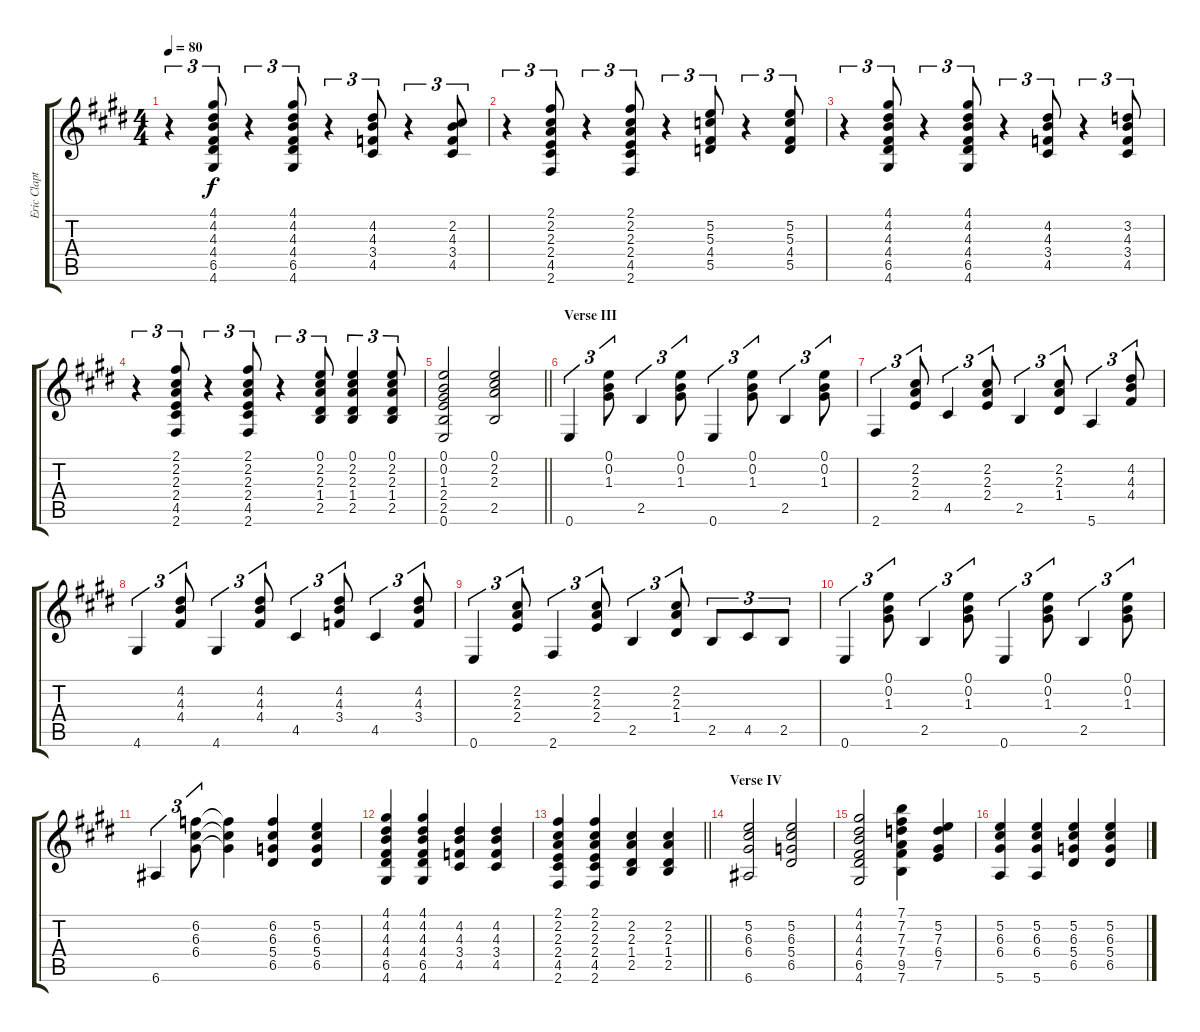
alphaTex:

\track ("Eric Clapton Guitar I" "Eric Clapt") {instrument electricguitarjazz}
\staff {score tabs}
\tuning (E4 B3 G3 D3 A2 E2) {hide}
\ts (4 4)
\tempo 80
\clef g2
\ks e
r.4{tu (3 2) dy f} (4.1 4.2 4.3 4.4 6.5 4.6).8{tu (3 2)} r.4{tu (3 2)} (4.1 4.2 4.3 4.4 6.5 4.6).8{tu (3 2)} r.4{tu (3 2)} (4.2 4.3 3.4 4.5).8{tu (3 2)} r.4{tu (3 2)} (2.2 4.3 3.4 4.5).8{tu (3 2)} |
r.4{tu (3 2)} (2.1 2.2 2.3 2.4 4.5 2.6).8{tu (3 2)} r.4{tu (3 2)} (2.1 2.2 2.3 2.4 4.5 2.6).8{tu (3 2)} r.4{tu (3 2)} (5.2 5.3 4.4 5.5).8{tu (3 2)} r.4{tu (3 2)} (5.2 5.3 4.4 5.5).8{tu (3 2)} |
r.4{tu (3 2)} (4.1 4.2 4.3 4.4 6.5 4.6).8{tu (3 2)} r.4{tu (3 2)} (4.1 4.2 4.3 4.4 6.5 4.6).8{tu (3 2)} r.4{tu (3 2)} (4.2 4.3 3.4 4.5).8{tu (3 2)} r.4{tu (3 2)} (3.2 4.3 3.4 4.5).8{tu (3 2)} |
r.4{tu (3 2)} (2.1 2.2 2.3 2.4 4.5 2.6).8{tu (3 2)} r.4{tu (3 2)} (2.1 2.2 2.3 2.4 4.5 2.6).8{tu (3 2)} r.4{tu (3 2)} (0.1 2.2 2.3 1.4 2.5).8{tu (3 2)} (0.1 2.2 2.3 1.4 2.5).4{tu (3 2)} (0.1 2.2 2.3 1.4 2.5).8{tu (3 2)} |
\barLineRight lightlight
(0.1 0.2 1.3 2.4 2.5 0.6).2 (0.1 2.2 2.3 2.5).2 |
\section ("" "Verse III")
0.6.4{tu (3 2)} (0.1 0.2 1.3).8{tu (3 2)} 2.5.4{tu (3 2)} (0.1 0.2 1.3).8{tu (3 2)} 0.6.4{tu (3 2)} (0.1 0.2 1.3).8{tu (3 2)} 2.5.4{tu (3 2)} (0.1 0.2 1.3).8{tu (3 2)} |
2.6.4{tu (3 2)} (2.2 2.3 2.4).8{tu (3 2)} 4.5.4{tu (3 2)} (2.2 2.3 2.4).8{tu (3 2)} 2.5.4{tu (3 2)} (2.2 2.3 1.4).8{tu (3 2)} 5.6.4{tu (3 2)} (4.2 4.3 4.4).8{tu (3 2)} |
4.6.4{tu (3 2)} (4.2 4.3 4.4).8{tu (3 2)} 4.6.4{tu (3 2)} (4.2 4.3 4.4).8{tu (3 2)} 4.5.4{tu (3 2)} (4.2 4.3 3.4).8{tu (3 2)} 4.5.4{tu (3 2)} (4.2 4.3 3.4).8{tu (3 2)} |
0.6.4{tu (3 2)} (2.2 2.3 2.4).8{tu (3 2)} 2.6.4{tu (3 2)} (2.2 2.3 2.4).8{tu (3 2)} 2.5.4{tu (3 2)} (2.2 2.3 1.4).8{tu (3 2)} 2.5.8{tu (3 2)} 4.5.8{tu (3 2)} 2.5.8{tu (3 2)} |
0.6.4{tu (3 2)} (0.1 0.2 1.3).8{tu (3 2)} 2.5.4{tu (3 2)} (0.1 0.2 1.3).8{tu (3 2)} 0.6.4{tu (3 2)} (0.1 0.2 1.3).8{tu (3 2)} 2.5.4{tu (3 2)} (0.1 0.2 1.3).8{tu (3 2)} |
6.6.4{tu (3 2)} (6.2 6.3 6.4).8{tu (3 2)} (6.2{t} 6.3{t} 6.4{t}).4 (6.2 6.3 5.4 6.5).4 (5.2 6.3 5.4 6.5).4 |
(4.1 4.2 4.3 4.4 6.5 4.6).4 (4.1 4.2 4.3 4.4 6.5 4.6).4 (4.2 4.3 3.4 4.5).4 (4.2 4.3 3.4 4.5).4 |
\barLineRight lightlight
(2.1 2.2 2.3 2.4 4.5 2.6).4 (2.1 2.2 2.3 2.4 4.5 2.6).4 (2.2 2.3 1.4 2.5).4 (2.2 2.3 1.4 2.5).4 |
\section ("" "Verse IV")
(5.2 6.3 6.4 6.6).2 (5.2 6.3 5.4 6.5).2 |
(4.1 4.2 4.3 4.4 6.5 4.6).2 (7.1 7.2 7.3 7.4 9.5 7.6).4 (5.2 7.3 6.4 7.5).4 |
(5.2 6.3 6.4 5.6).4 (5.2 6.3 6.4 5.6).4 (5.2 6.3 5.4 6.5).4 (5.2 6.3 5.4 6.5).4
